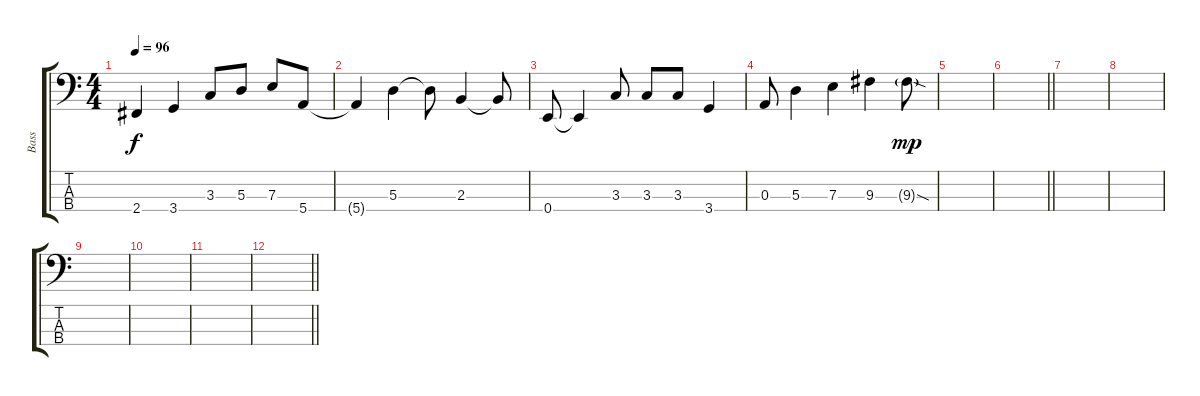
\track ("Bass" "Bass") {instrument electricbassfinger}
\staff {score tabs}
\tuning (G2 D2 A1 E1) {hide}
\ts (4 4)
\tempo 96
\clef f4
\ks c
2.4.4{dy f} 3.4.4 3.3.8 5.3.8 7.3.8 5.4.8 |
5.4{t}.4 5.3.4 5.3{t}.8 2.3.4 2.3{t}.8 |
0.4.8 0.4{t}.4 3.3.8 3.3.8 3.3.8 3.4.4 |
0.3.8 5.3.4 7.3.4 9.3.4 9.3{sod g}.8{dy mp} |
|
\barLineRight lightlight
|
|
|
|
|
|
\barLineRight lightlight
